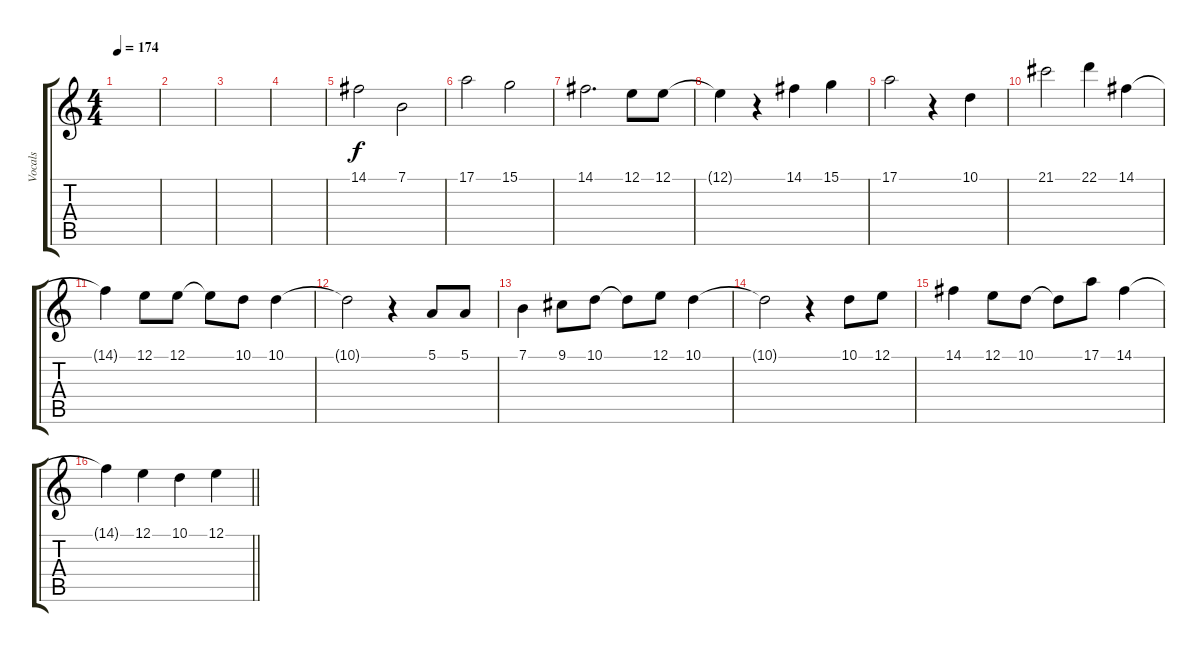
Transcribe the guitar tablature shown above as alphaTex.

\track ("Vocals" "Vocals") {instrument flute}
\staff {score tabs}
\tuning (E4 B3 G3 D3 A2 E2) {hide}
\ts (4 4)
\tempo 174
\clef g2
\ks c
|
|
|
|
14.1.2 7.1.2 |
17.1.2 15.1.2 |
14.1.2{d} 12.1.8 12.1.8 |
12.1{t}.4 r.4 14.1.4 15.1.4 |
17.1.2 r.4 10.1.4 |
21.1.2 22.1.4 14.1.4 |
14.1{t}.4 12.1.8 12.1.8 12.1{t}.8 10.1.8 10.1.4 |
10.1{t}.2 r.4 5.1.8 5.1.8 |
7.1.4 9.1.8 10.1.8 10.1{t}.8 12.1.8 10.1.4 |
10.1{t}.2 r.4 10.1.8 12.1.8 |
14.1.4 12.1.8 10.1.8 10.1{t}.8 17.1.8 14.1.4 |
\barLineRight lightlight
14.1{t}.4 12.1.4 10.1.4 12.1.4
